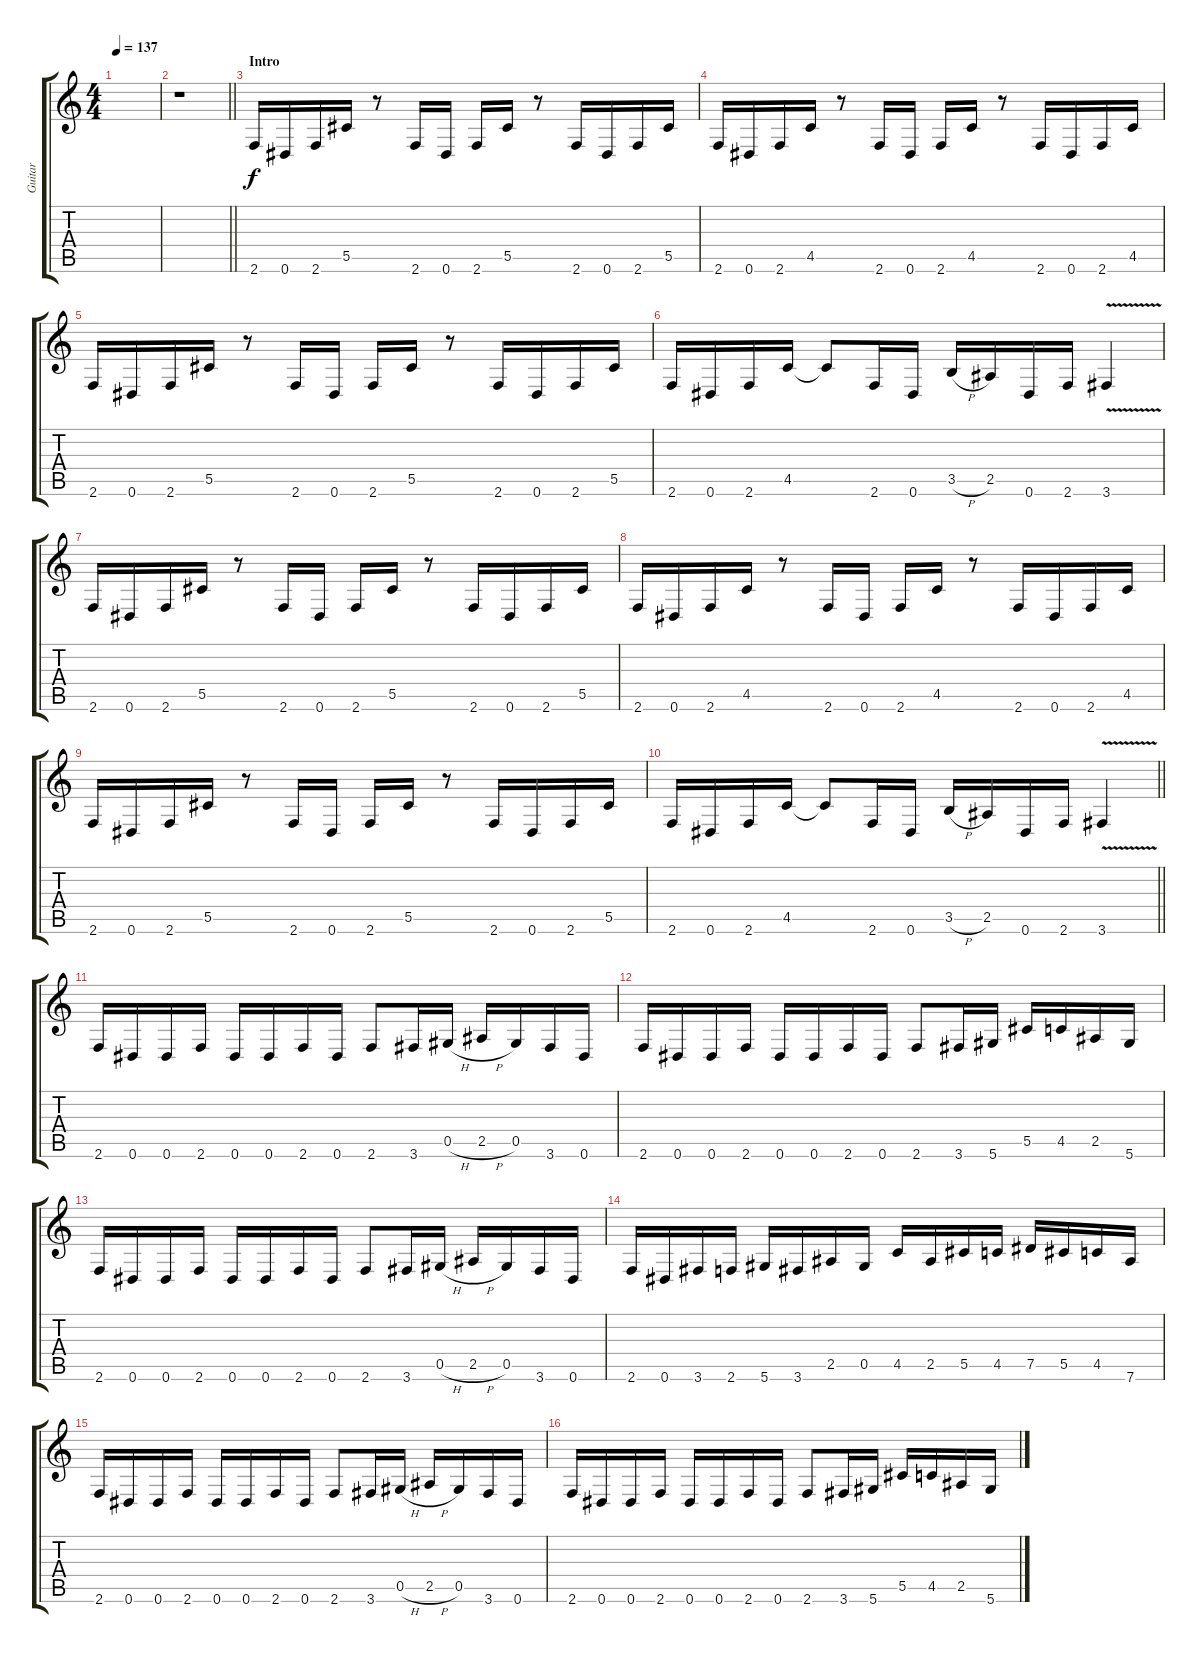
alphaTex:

\track ("Guitar" "Guitar") {instrument distortionguitar}
\staff {score tabs}
\tuning (Eb4 Bb3 Gb3 Db3 Ab2 Eb2) {hide}
\ts (4 4)
\tempo 137
\clef g2
\ks c
|
\barLineRight lightlight
r.1 |
\section ("" "Intro")
2.6.16 0.6.16 2.6.16 5.5.16 r.8 2.6.16 0.6.16 2.6.16 5.5.16 r.8 2.6.16 0.6.16 2.6.16 5.5.16 |
2.6.16 0.6.16 2.6.16 4.5.16 r.8 2.6.16 0.6.16 2.6.16 4.5.16 r.8 2.6.16 0.6.16 2.6.16 4.5.16 |
2.6.16 0.6.16 2.6.16 5.5.16 r.8 2.6.16 0.6.16 2.6.16 5.5.16 r.8 2.6.16 0.6.16 2.6.16 5.5.16 |
2.6.16 0.6.16 2.6.16 4.5.16 4.5{t}.8 2.6.16 0.6.16 3.5{h}.16 2.5.16 0.6.16 2.6.16 3.6{v}.4 |
2.6.16 0.6.16 2.6.16 5.5.16 r.8 2.6.16 0.6.16 2.6.16 5.5.16 r.8 2.6.16 0.6.16 2.6.16 5.5.16 |
2.6.16 0.6.16 2.6.16 4.5.16 r.8 2.6.16 0.6.16 2.6.16 4.5.16 r.8 2.6.16 0.6.16 2.6.16 4.5.16 |
2.6.16 0.6.16 2.6.16 5.5.16 r.8 2.6.16 0.6.16 2.6.16 5.5.16 r.8 2.6.16 0.6.16 2.6.16 5.5.16 |
\barLineRight lightlight
2.6.16 0.6.16 2.6.16 4.5.16 4.5{t}.8 2.6.16 0.6.16 3.5{h}.16 2.5.16 0.6.16 2.6.16 3.6{v}.4 |
\section ("" "")
2.6.16 0.6.16 0.6.16 2.6.16 0.6.16 0.6.16 2.6.16 0.6.16 2.6.8 3.6.16 0.5{h}.16 2.5{h}.16 0.5.16 3.6.16 0.6.16 |
2.6.16 0.6.16 0.6.16 2.6.16 0.6.16 0.6.16 2.6.16 0.6.16 2.6.8 3.6.16 5.6.16 5.5.16 4.5.16 2.5.16 5.6.16 |
2.6.16 0.6.16 0.6.16 2.6.16 0.6.16 0.6.16 2.6.16 0.6.16 2.6.8 3.6.16 0.5{h}.16 2.5{h}.16 0.5.16 3.6.16 0.6.16 |
2.6.16 0.6.16 3.6.16 2.6.16 5.6.16 3.6.16 2.5.16 0.5.16 4.5.16 2.5.16 5.5.16 4.5.16 7.5.16 5.5.16 4.5.16 7.6.16 |
2.6.16 0.6.16 0.6.16 2.6.16 0.6.16 0.6.16 2.6.16 0.6.16 2.6.8 3.6.16 0.5{h}.16 2.5{h}.16 0.5.16 3.6.16 0.6.16 |
2.6.16 0.6.16 0.6.16 2.6.16 0.6.16 0.6.16 2.6.16 0.6.16 2.6.8 3.6.16 5.6.16 5.5.16 4.5.16 2.5.16 5.6.16
